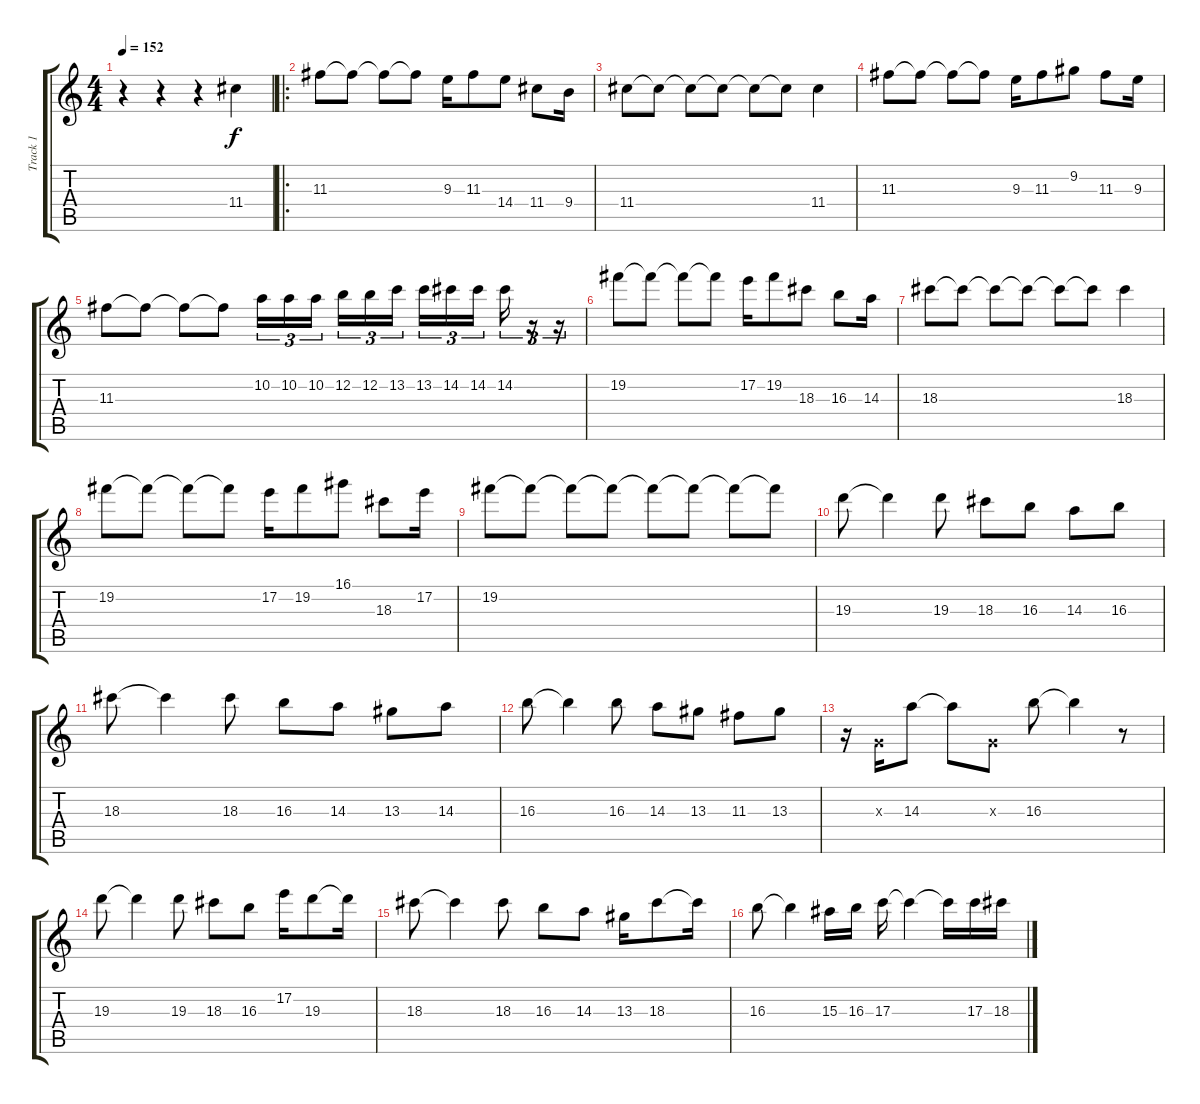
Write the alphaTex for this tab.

\track ("Track 1" "Track 1") {instrument distortionguitar}
\staff {score tabs}
\tuning (E4 B3 G3 D3 A2 E2) {hide}
\ts (4 4)
\tempo 152
\clef g2
\ks c
r.4{dy f instrument distortionguitar} r.4 r.4 11.4.4 |
\ro
11.3.8 11.3{t}.8 11.3{t}.8 11.3{t}.8 9.3.16 11.3.8 14.4.8 11.4.8 9.4.16 |
11.4.8 11.4{t}.8 11.4{t}.8 11.4{t}.8 11.4{t}.8 11.4{t}.8 11.4.4 |
11.3.8 11.3{t}.8 11.3{t}.8 11.3{t}.8 9.3.16 11.3.8 9.2.8 11.3.8 9.3.16 |
11.3.8 11.3{t}.8 11.3{t}.8 11.3{t}.8 10.2.16{tu (3 2)} 10.2.16{tu (3 2)} 10.2.16{tu (3 2)} 12.2.16{tu (3 2)} 12.2.16{tu (3 2)} 13.2.16{tu (3 2)} 13.2.16{tu (3 2)} 14.2.16{tu (3 2)} 14.2.16{tu (3 2)} 14.2.16{tu (3 2)} r.16{tu (3 2)} r.16{tu (3 2)} |
19.2.8 19.2{t}.8 19.2{t}.8 19.2{t}.8 17.2.16 19.2.8 18.3.8 16.3.8 14.3.16 |
18.3.8 18.3{t}.8 18.3{t}.8 18.3{t}.8 18.3{t}.8 18.3{t}.8 18.3.4 |
19.2.8 19.2{t}.8 19.2{t}.8 19.2{t}.8 17.2.16 19.2.8 16.1.8 18.3.8 17.2.16 |
19.2.8 19.2{t}.8 19.2{t}.8 19.2{t}.8 19.2{t}.8 19.2{t}.8 19.2{t}.8 19.2{t}.8 |
19.3.8 19.3{t}.4 19.3.8 18.3.8 16.3.8 14.3.8 16.3.8 |
18.3.8 18.3{t}.4 18.3.8 16.3.8 14.3.8 13.3.8 14.3.8 |
16.3.8 16.3{t}.4 16.3.8 14.3.8 13.3.8 11.3.8 13.3.8 |
r.16 0.3{x}.16 14.3.8 14.3{t}.8 0.3{x}.8 16.3.8 16.3{t}.4 r.8 |
19.3.8 19.3{t}.4 19.3.8 18.3.8 16.3.8 17.2.16 19.3.8 19.3{t}.16 |
18.3.8 18.3{t}.4 18.3.8 16.3.8 14.3.8 13.3.16 18.3.8 18.3{t}.16 |
16.3.8 16.3{t}.4 15.3.16 16.3.16 17.3.16 17.3{t}.4 17.3{t}.16 17.3.16 18.3.16
